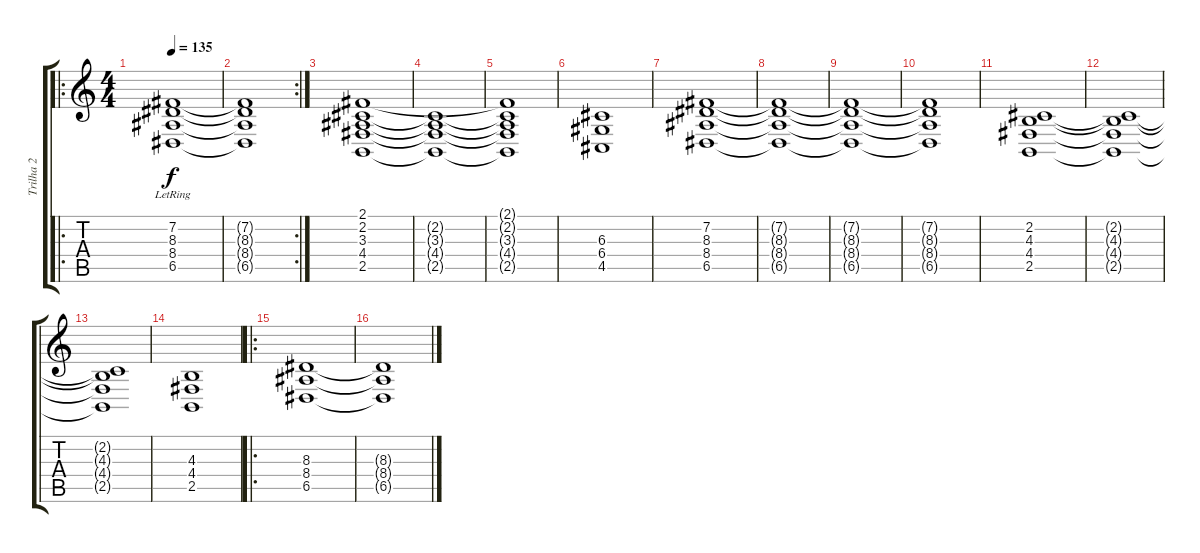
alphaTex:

\track ("Trilha 2" "Trilha 2") {instrument churchorgan}
\staff {score tabs}
\tuning (E4 B3 G3 D3 A2 E2) {hide}
\ro
\ts (4 4)
\tempo 135
\clef g2
\ks c
(7.2{lr} 8.3{lr} 8.4{lr} 6.5).1{dy f volume 10 instrument churchorgan} |
\rc 2
(7.2{t} 8.3{t} 8.4{t} 6.5{t}).1{volume 10} |
(2.1 2.2 3.3 4.4 2.5).1{volume 10} |
(2.2{t} 3.3{t} 4.4{t} 2.5{t}).1{volume 10} |
(2.1{t} 2.2{t} 3.3{t} 4.4{t} 2.5{t}).1{volume 10} |
(6.3 6.4 4.5).1{volume 10} |
(7.2 8.3 8.4 6.5).1 |
(7.2{t} 8.3{t} 8.4{t} 6.5{t}).1 |
(7.2{t} 8.3{t} 8.4{t} 6.5{t}).1 |
(7.2{t} 8.3{t} 8.4{t} 6.5{t}).1 |
(2.2 4.3 4.4 2.5).1 |
(2.2{t} 4.3{t} 4.4{t} 2.5{t}).1 |
(2.2{t} 4.3{t} 4.4{t} 2.5{t}).1 |
(4.3 4.4 2.5).1 |
\ro
(8.3 8.4 6.5).1 |
(8.3{t} 8.4{t} 6.5{t}).1
